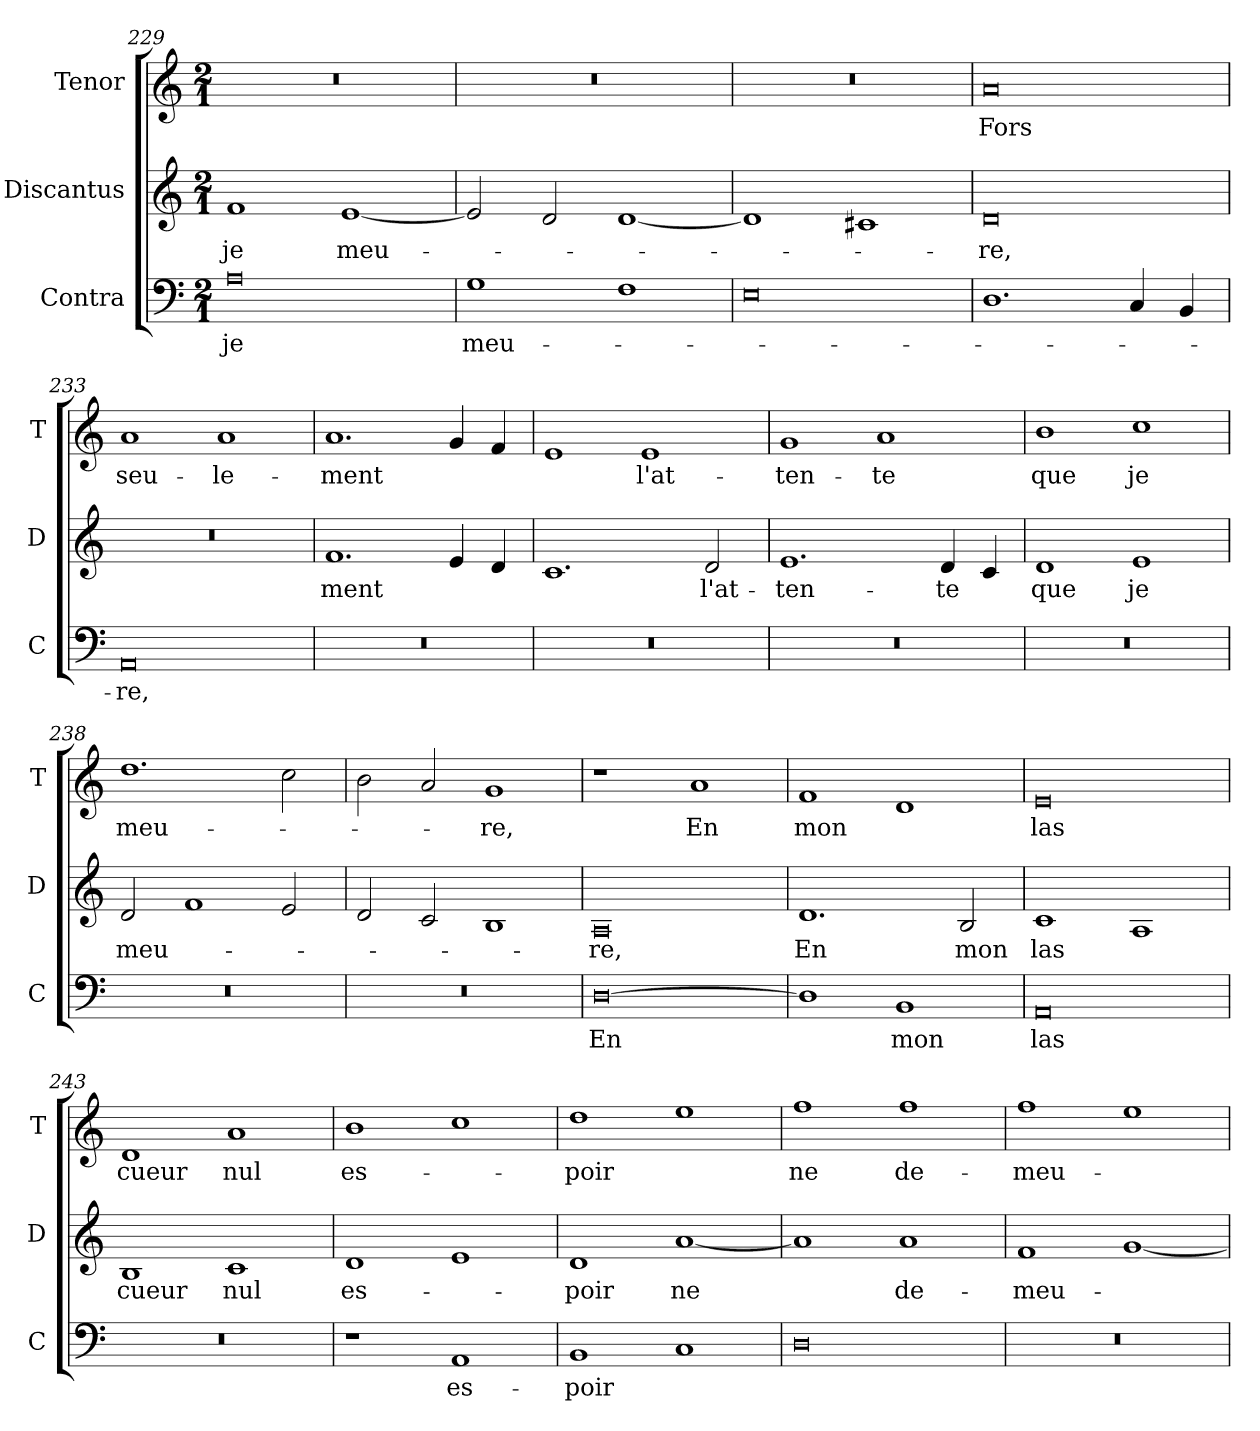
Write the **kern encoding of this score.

**kern	**text	**kern	**text	**kern	**text
*part3	*part3	*part2	*part2	*part1	*part1
*staff3	*staff3	*staff2	*staff2	*staff1	*staff1
*I"Contra	*	*I"Discantus	*	*I"Tenor	*
*I'C	*	*I'D	*	*I'T	*
*clefF4	*	*clefG2	*	*clefG2	*
*k[]	*	*k[]	*	*k[]	*
*M2/1	*	*M2/1	*	*M2/1	*
=229	=229	=229	=229	=229	=229
0A	je	1f	je	0r	.
.	.	[1e	meu-	.	.
=230	=230	=230	=230	=230	=230
1G	meu-	2e/]	.	0r	.
.	.	2d/	.	.	.
1F	.	[1d	.	.	.
=231	=231	=231	=231	=231	=231
0E	.	1d]	.	0r	.
.	.	1c#X	.	.	.
=232	=232	=232	=232	=232	=232
1.D	.	0d	-re,	0a	Fors
4C/	.	.	.	.	.
4BB/	.	.	.	.	.
=233	=233	=233	=233	=233	=233
0AA	-re,	0r	.	1a	seu-
.	.	.	.	1a	-le-
=234	=234	=234	=234	=234	=234
0r	.	1.f	ment	1.a	-ment
.	.	4e/	.	4g/	.
.	.	4d/	.	4f/	.
=235	=235	=235	=235	=235	=235
0r	.	1.c	.	1e	.
.	.	.	.	1e	l'at-
.	.	2d/	l'at-	.	.
=236	=236	=236	=236	=236	=236
0r	.	1.e	-ten-	1g	-ten-
.	.	.	.	1a	-te
.	.	4d/	-te	.	.
.	.	4c/	.	.	.
=237	=237	=237	=237	=237	=237
0r	.	1d	que	1b	que
.	.	1e	je	1cc	je
=238	=238	=238	=238	=238	=238
0r	.	2d/	meu-	1.dd	meu-
.	.	1f	.	.	.
.	.	2e/	.	2cc\	.
=239	=239	=239	=239	=239	=239
0r	.	2d/	.	2b\	.
.	.	2c/	.	2a/	.
.	.	1B	.	1g	-re,
=240	=240	=240	=240	=240	=240
[0D	En	0A	-re,	1r	.
.	.	.	.	1a	En
=241	=241	=241	=241	=241	=241
1D]	.	1.d	En	1f	mon
1BB	mon	.	.	1d	.
.	.	2B/	mon	.	.
=242	=242	=242	=242	=242	=242
0AA	las	1c	las	0e	las
.	.	1A	.	.	.
=243	=243	=243	=243	=243	=243
0r	.	1B	cueur	1d	cueur
.	.	1c	nul	1a	nul
=244	=244	=244	=244	=244	=244
1r	.	1d	es-	1b	es-
1AA	es-	1e	.	1cc	.
=245	=245	=245	=245	=245	=245
1BB	-poir	1d	-poir	1dd	-poir
1C	.	[1a	ne	1ee	.
=246	=246	=246	=246	=246	=246
0D	.	1a]	.	1ff	ne
.	.	1a	de-	1ff	de-
=247	=247	=247	=247	=247	=247
0r	.	1f	-meu-	1ff	-meu-
.	.	[1g	.	1ee	.
=	=	=	=	=	=
*-	*-	*-	*-	*-	*-
